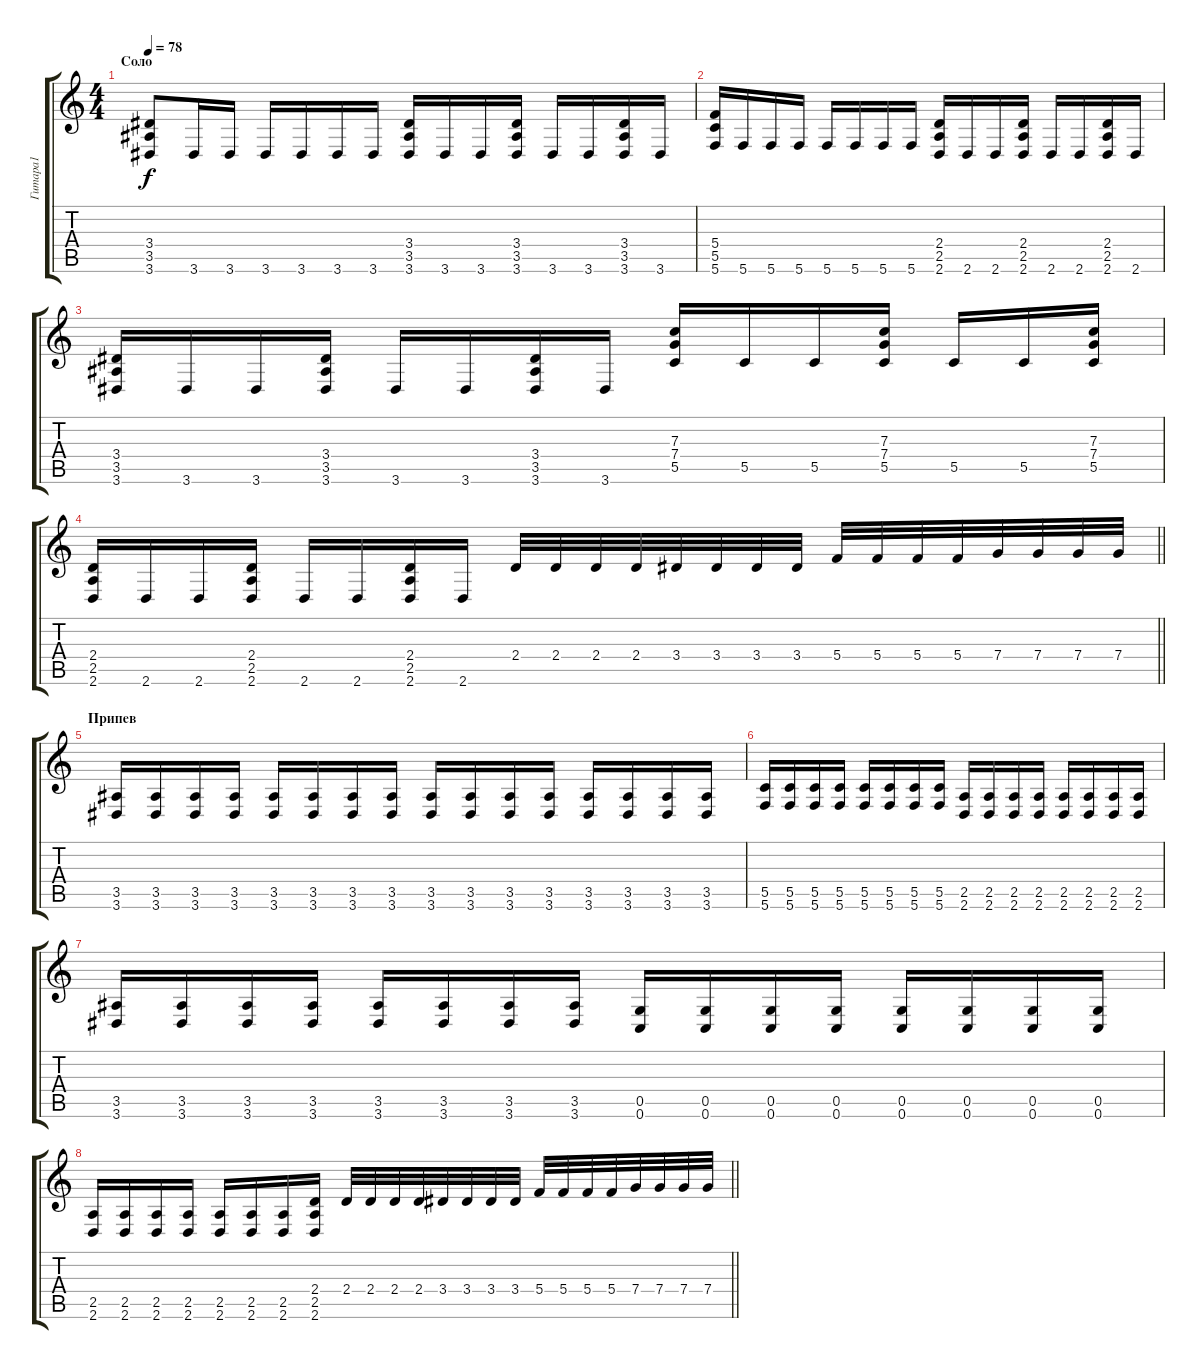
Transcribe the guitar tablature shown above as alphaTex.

\track ("Гитара1" "Гитара1") {instrument distortionguitar}
\staff {score tabs}
\tuning (D4 A3 F3 C3 G2 C2) {hide}
\ts (4 4)
\section ("" "Соло")
\tempo 78
\clef g2
\ks c
(3.4 3.5 3.6).8{dy f} 3.6.16 3.6.16 3.6.16 3.6.16 3.6.16 3.6.16 (3.4 3.5 3.6).16 3.6.16 3.6.16 (3.4 3.5 3.6).16 3.6.16 3.6.16 (3.4 3.5 3.6).16 3.6.16 |
(5.4 5.5 5.6).16 5.6.16 5.6.16 5.6.16 5.6.16 5.6.16 5.6.16 5.6.16 (2.4 2.5 2.6).16 2.6.16 2.6.16 (2.4 2.5 2.6).16 2.6.16 2.6.16 (2.4 2.5 2.6).16 2.6.16 |
(3.4 3.5 3.6).16 3.6.16 3.6.16 (3.4 3.5 3.6).16 3.6.16 3.6.16 (3.4 3.5 3.6).16 3.6.16 (7.3 7.4 5.5).16 5.5.16 5.5.16 (7.3 7.4 5.5).16 5.5.16 5.5.16 (7.3 7.4 5.5).16 |
\barLineRight lightlight
(2.4 2.5 2.6).16 2.6.16 2.6.16 (2.4 2.5 2.6).16 2.6.16 2.6.16 (2.4 2.5 2.6).16 2.6.16 2.4.32 2.4.32 2.4.32 2.4.32 3.4.32 3.4.32 3.4.32 3.4.32 5.4.32 5.4.32 5.4.32 5.4.32 7.4.32 7.4.32 7.4.32 7.4.32 |
\section ("" "Припев")
(3.5 3.6).16 (3.5 3.6).16 (3.5 3.6).16 (3.5 3.6).16 (3.5 3.6).16 (3.5 3.6).16 (3.5 3.6).16 (3.5 3.6).16 (3.5 3.6).16 (3.5 3.6).16 (3.5 3.6).16 (3.5 3.6).16 (3.5 3.6).16 (3.5 3.6).16 (3.5 3.6).16 (3.5 3.6).16 |
(5.5 5.6).16 (5.5 5.6).16 (5.5 5.6).16 (5.5 5.6).16 (5.5 5.6).16 (5.5 5.6).16 (5.5 5.6).16 (5.5 5.6).16 (2.5 2.6).16 (2.5 2.6).16 (2.5 2.6).16 (2.5 2.6).16 (2.5 2.6).16 (2.5 2.6).16 (2.5 2.6).16 (2.5 2.6).16 |
(3.5 3.6).16 (3.5 3.6).16 (3.5 3.6).16 (3.5 3.6).16 (3.5 3.6).16 (3.5 3.6).16 (3.5 3.6).16 (3.5 3.6).16 (0.5 0.6).16 (0.5 0.6).16 (0.5 0.6).16 (0.5 0.6).16 (0.5 0.6).16 (0.5 0.6).16 (0.5 0.6).16 (0.5 0.6).16 |
\barLineRight lightlight
(2.5 2.6).16 (2.5 2.6).16 (2.5 2.6).16 (2.5 2.6).16 (2.5 2.6).16 (2.5 2.6).16 (2.5 2.6).16 (2.4 2.5 2.6).16 2.4.32 2.4.32 2.4.32 2.4.32 3.4.32 3.4.32 3.4.32 3.4.32 5.4.32 5.4.32 5.4.32 5.4.32 7.4.32 7.4.32 7.4.32 7.4.32
